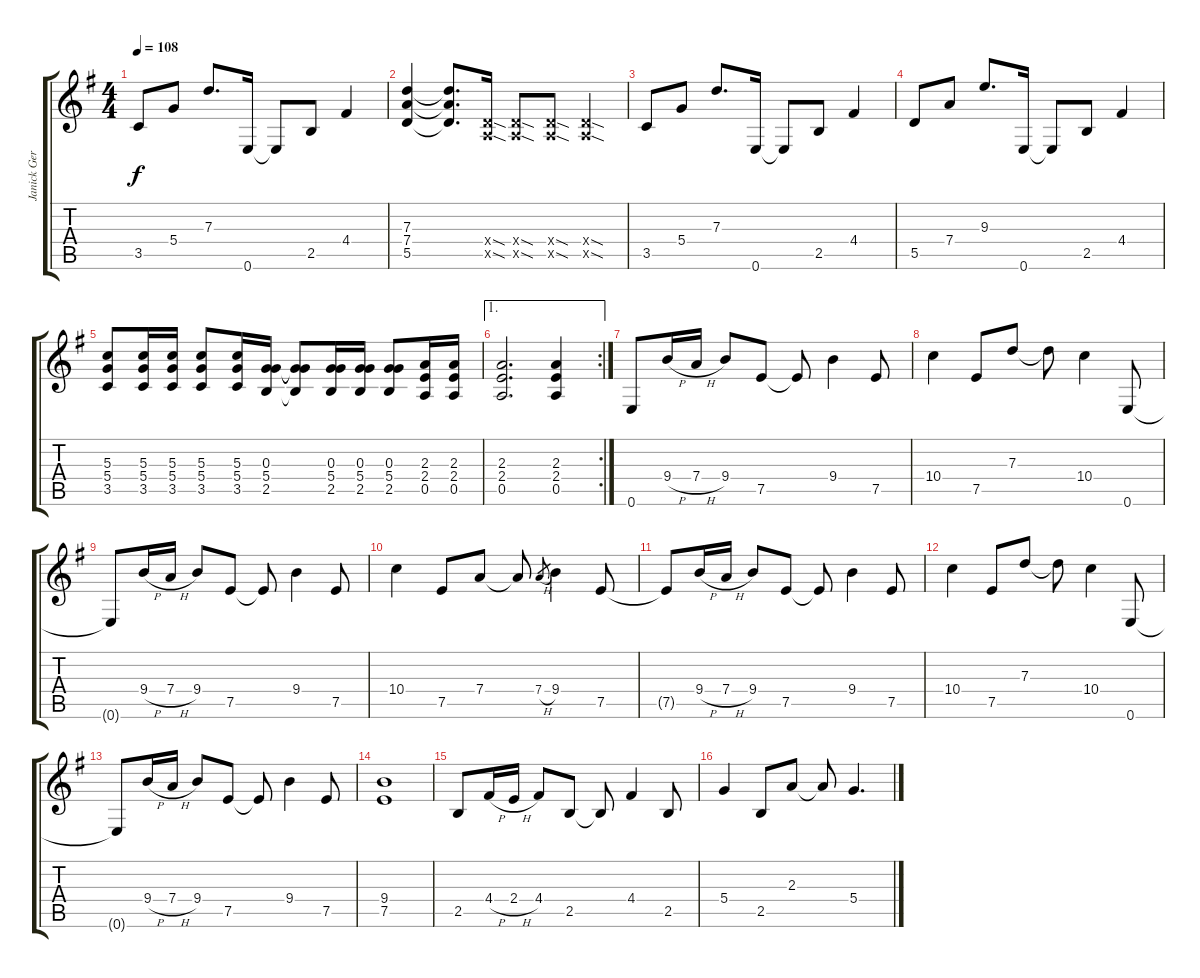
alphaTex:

\track ("Janick Gers" "Janick Ger") {instrument distortionguitar}
\staff {score tabs}
\tuning (E4 B3 G3 D3 A2 E2) {hide}
\ts (4 4)
\tempo 108
\clef g2
\ks g
3.5.8{dy f} 5.4.8 7.3.8{d} 0.6.16 0.6{t}.8 2.5.8 4.4.4 |
(7.3 7.4 5.5).4 (7.3{t} 7.4{t} 5.5{t}).8{d} (0.4{sod x} 0.5{sod x}).16 (0.4{sod x} 0.5{sod x}).8 (0.4{sod x} 0.5{sod x}).8 (0.4{sod x} 0.5{sod x}).4 |
3.5.8 5.4.8 7.3.8{d} 0.6.16 0.6{t}.8 2.5.8 4.4.4 |
5.5.8 7.4.8 9.3.8{d} 0.6.16 0.6{t}.8 2.5.8 4.4.4 |
(5.3 5.4 3.5).8 (5.3 5.4 3.5).16 (5.3 5.4 3.5).16 (5.3 5.4 3.5).8 (5.3 5.4 3.5).16 (0.3 5.4 2.5).16 (0.3{t} 5.4{t} 2.5{t}).8 (0.3 5.4 2.5).16 (0.3 5.4 2.5).16 (0.3 5.4 2.5).8 (2.3 2.4 0.5).16 (2.3 2.4 0.5).16 |
\ae 1
\rc 2
(2.3 2.4 0.5).2{d} (2.3 2.4 0.5).4 |
0.6.8 9.4{h}.16 7.4{h}.16 9.4.8 7.5.8 7.5{t}.8 9.4.4 7.5.8 |
10.4.4 7.5.8 7.3.8 7.3{t}.8 10.4.4 0.6.8 |
0.6{t}.8 9.4{h}.16 7.4{h}.16 9.4.8 7.5.8 7.5{t}.8 9.4.4 7.5.8 |
10.4.4 7.5.8 7.4.8 7.4{t}.8 7.4{h}.8{gr} 9.4.4 7.5.8 |
7.5{t}.8 9.4{h}.16 7.4{h}.16 9.4.8 7.5.8 7.5{t}.8 9.4.4 7.5.8 |
10.4.4 7.5.8 7.3.8 7.3{t}.8 10.4.4 0.6.8 |
0.6{t}.8 9.4{h}.16 7.4{h}.16 9.4.8 7.5.8 7.5{t}.8 9.4.4 7.5.8 |
(9.4 7.5).1 |
2.5.8 4.4{h}.16 2.4{h}.16 4.4.8 2.5.8 2.5{t}.8 4.4.4 2.5.8 |
5.4.4 2.5.8 2.3.8 2.3{t}.8 5.4.4{d}
